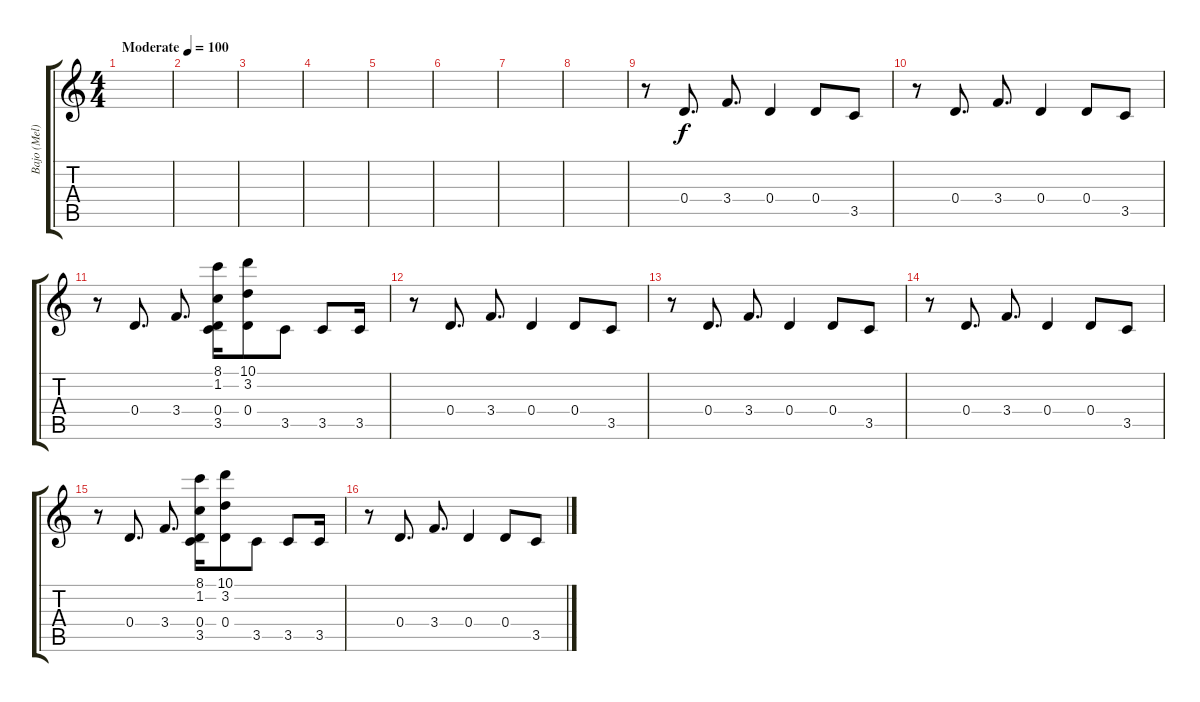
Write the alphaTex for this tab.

\track ("Bajo (Mel)" "Bajo (Mel)") {instrument electricbasspick}
\staff {score tabs}
\tuning (E4 B3 G3 D3 A2 E2) {hide}
\ts (4 4)
\tempo (100 "Moderate")
\clef g2
\ks c
|
|
|
|
|
|
|
|
r.8 0.4.8{d} 3.4.8{d} 0.4.4 0.4.8 3.5.8 |
r.8 0.4.8{d} 3.4.8{d} 0.4.4 0.4.8 3.5.8 |
r.8 0.4.8{d} 3.4.8{d} (8.1 1.2 0.4 3.5).16 (10.1 3.2 0.4).8 3.5.8 3.5.8 3.5.16 |
r.8 0.4.8{d} 3.4.8{d} 0.4.4 0.4.8 3.5.8 |
r.8 0.4.8{d} 3.4.8{d} 0.4.4 0.4.8 3.5.8 |
r.8 0.4.8{d} 3.4.8{d} 0.4.4 0.4.8 3.5.8 |
r.8 0.4.8{d} 3.4.8{d} (8.1 1.2 0.4 3.5).16 (10.1 3.2 0.4).8 3.5.8 3.5.8 3.5.16 |
r.8 0.4.8{d} 3.4.8{d} 0.4.4 0.4.8 3.5.8
